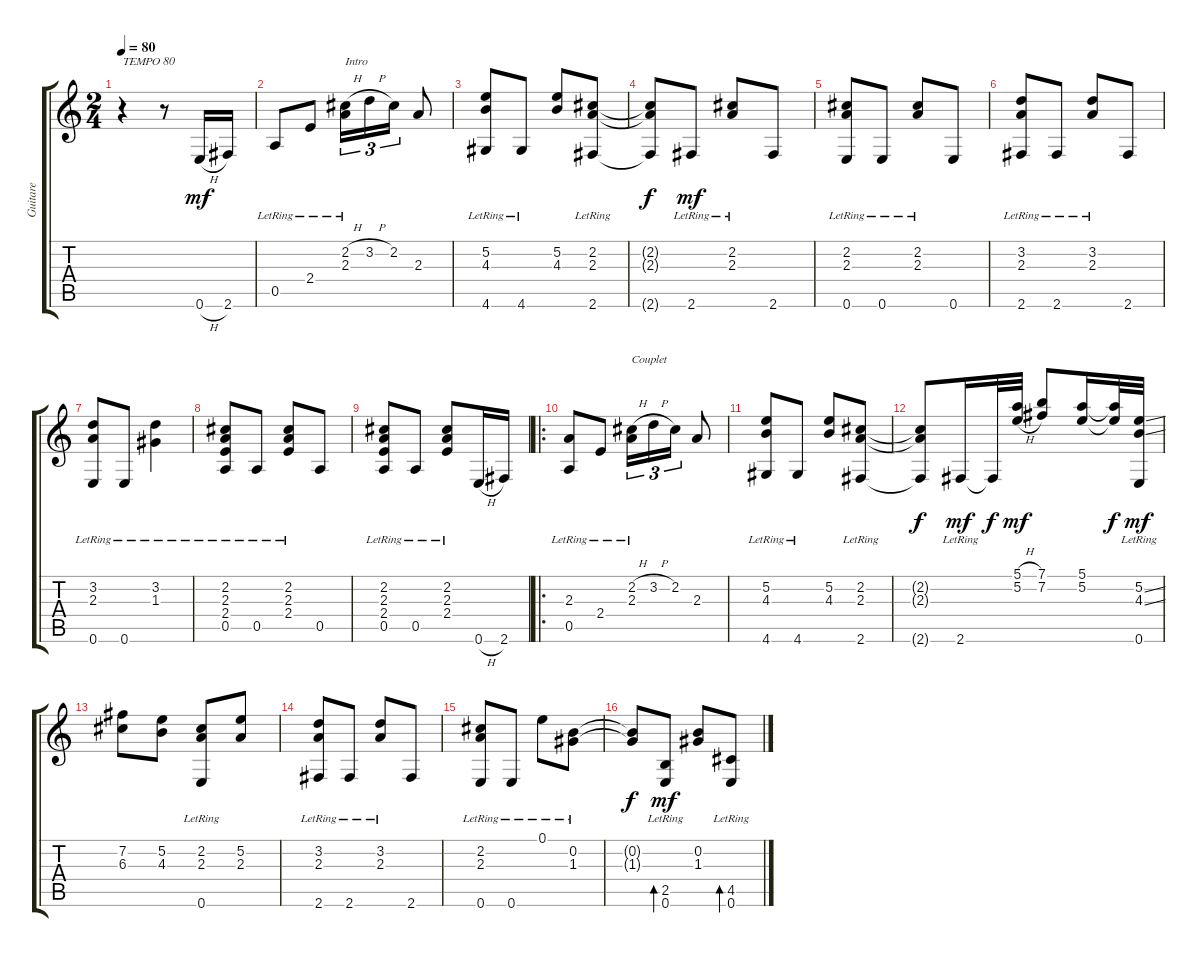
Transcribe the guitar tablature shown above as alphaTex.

\track ("Guitare" "Guitare") {instrument acousticguitarnylon}
\staff {score tabs}
\tuning (E4 B3 G3 D3 A2 E2) {hide}
\ts (2 4)
\tempo 80
\clef g2
\ks c
r.4{txt "TEMPO 80" dy mf instrument acousticguitarnylon} r.8 0.6{h}.16 2.6.16 |
0.5{lr}.8 2.4{lr}.8 (2.2{h} 2.3{lr}).16{tu (3 2) txt "Intro"} 3.2{h}.16{tu (3 2)} 2.2.16{tu (3 2)} 2.3.8 |
(5.2{lr} 4.3{lr} 4.6).8 4.6{lr}.8 (5.2 4.3).8 (2.2{lr} 2.3{lr} 2.6{lr}).8 |
(2.2{t} 2.3{t} 2.6{t}).8{dy f} 2.6{lr}.8{dy mf} (2.2{lr} 2.3{lr}).8 2.6.8 |
(2.2{lr} 2.3{lr} 0.6).8 0.6{lr}.8 (2.2{lr} 2.3{lr}).8 0.6.8 |
(3.2{lr} 2.3{lr} 2.6).8 2.6{lr}.8 (3.2{lr} 2.3{lr}).8 2.6.8 |
(3.2{lr} 2.3{lr} 0.6).8 0.6{lr}.8 (3.2{lr} 1.3{lr}).4 |
(2.2{lr} 2.3{lr} 2.4{lr} 0.5).8 0.5{lr}.8 (2.2{lr} 2.3{lr} 2.4{lr}).8 0.5.8 |
(2.2{lr} 2.3{lr} 2.4{lr} 0.5).8 0.5{lr}.8 (2.2{lr} 2.3{lr} 2.4{lr}).8 0.6{h}.16 2.6.16 |
\ro
(2.3{lr} 0.5{lr}).8 2.4{lr}.8 (2.2{h} 2.3{lr}).16{tu (3 2) txt "Couplet"} 3.2{h}.16{tu (3 2)} 2.2.16{tu (3 2)} 2.3.8 |
(5.2{lr} 4.3{lr} 4.6).8 4.6{lr}.8 (5.2 4.3).8 (2.2{lr} 2.3{lr} 2.6{lr}).8 |
(2.2{t} 2.3{t} 2.6{t}).8{dy f} 2.6{lr}.16{dy mf} 2.6{t}.32{dy f} (5.1{h} 5.2{h}).32{dy mf} (7.1 7.2).8 (5.1 5.2).16 (5.1{t} 5.2{t}).32{dy f} (5.2{ss} 4.3{ss} 0.6{lr}).32{dy mf} |
(7.2 6.3).8 (5.2 4.3).8 (2.2 2.3 0.6{lr}).8 (5.2 2.3).8 |
(3.2{lr} 2.3{lr} 2.6).8 2.6{lr}.8 (3.2{lr} 2.3{lr}).8 2.6.8 |
(2.2{lr} 2.3{lr} 0.6).8 0.6{lr}.8 0.1{lr}.8 (0.2{lr} 1.3{lr}).8 |
(0.2{t} 1.3{t}).8{dy f} (2.5{lr} 0.6{lr}).8{bd 120 dy mf} (0.2 1.3).8 (4.5{lr} 0.6{lr}).8{bd 120}
